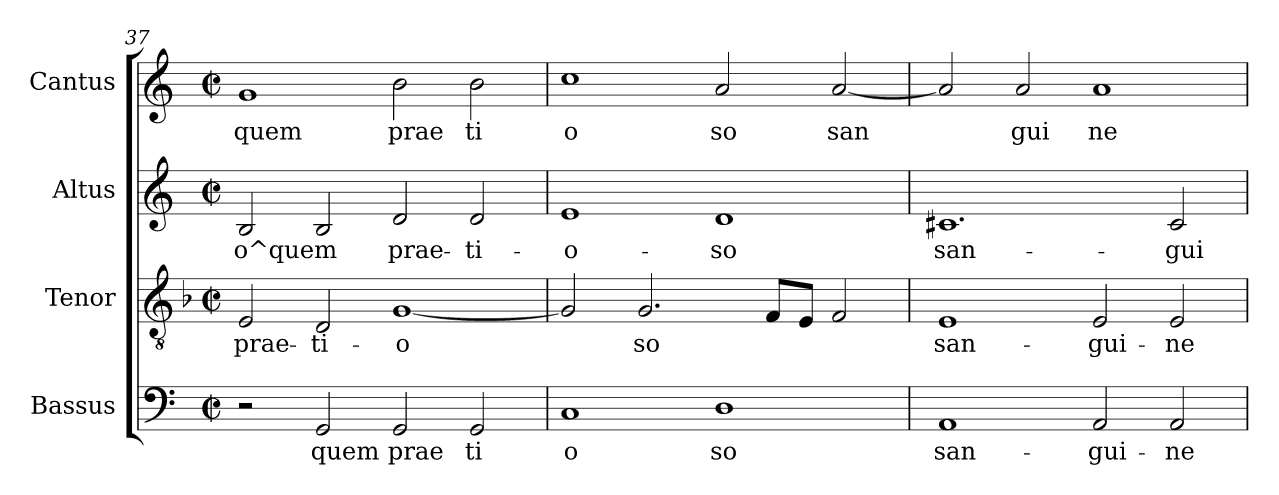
**kern	**text	**kern	**text	**kern	**text	**kern	**text
*part4	*part4	*part3	*part3	*part2	*part2	*part1	*part1
*staff4	*staff4	*staff3	*staff3	*staff2	*staff2	*staff1	*staff1
*I"Bassus	*	*I"Tenor	*	*I"Altus	*	*I"Cantus	*
*clefF4	*	*clefGv2	*	*clefG2	*	*clefG2	*
*k[]	*	*k[b-]	*	*k[]	*	*k[]	*
*C:	*	*F:	*	*C:	*	*C:	*
*M2/2	*	*M2/2	*	*M2/2	*	*M2/2	*
*met(c|)	*	*met(c|)	*	*met(c|)	*	*met(c|)	*
=37	=37	=37	=37	=37	=37	=37	=37
!	!	!	!LO:LY:b:cj	!	!LO:LY:b:cj	!	!LO:LY:b:cj
2r	.	2E/	prae-	2B/	-o^quem	1g	quem
!	!LO:LY:b:cj	!	!LO:LY:b:cj	!	!LO:LY:b:cj	!	!
2GG/	quem	2D/	-ti-	2B/	.	.	.
!	!LO:LY:b:cj	!	!LO:LY:b:cj	!	!LO:LY:b:cj	!	!LO:LY:b:cj
2GG/	prae	[<1G	-o-	2d/	prae-	2b\	prae
!	!LO:LY:b:cj	!	!	!	!LO:LY:b:cj	!	!LO:LY:b:cj
2GG/	ti	.	.	2d/	-ti-	2b\	ti
=38	=38	=38	=38	=38	=38	=38	=38
!	!LO:LY:b:cj	!	!LO:LY:b:cj	!	!LO:LY:b:cj	!	!LO:LY:b:cj
1C	o	2G/]	--	1e	-o-	1cc	o
!	!	!	!LO:LY:b:cj	!	!	!	!
.	.	2.G/	-so	.	.	.	.
!	!LO:LY:b:cj	!	!	!	!LO:LY:b:cj	!	!LO:LY:b:cj
1D	so	.	.	1d	-so	2a/	so
!	!	!	!LO:LY:b:cj	!	!	!	!
.	.	8F/L	.	.	.	.	.
!	!	!	!LO:LY:b:cj	!	!	!	!
.	.	8E/J	.	.	.	.	.
!	!	!	!LO:LY:b:cj	!	!	!	!LO:LY:b:cj
.	.	2F/	.	.	.	[<2a/	san
!!LO:LB:g=z
=39	=39	=39	=39	=39	=39	=39	=39
*	*	*k[]	*	*	*	*	*
*	*	*C:	*	*	*	*	*
!	!LO:LY:b:cj	!	!LO:LY:b:cj	!	!LO:LY:b:cj	!	!LO:LY:b:cj
1AA	san-	1E	san-	1.c#X	san-	2a/]	.
!	!	!	!	!	!	!	!LO:LY:b:cj
.	.	.	.	.	.	2a/	gui
!	!LO:LY:b:cj	!	!LO:LY:b:cj	!	!	!	!LO:LY:b:cj
2AA/	-gui-	2E/	-gui-	.	.	1a	ne
!	!LO:LY:b:cj	!	!LO:LY:b:cj	!	!LO:LY:b:cj	!	!
2AA/	-ne	2E/	-ne	2c#/	-gui-	.	.
=	=	=	=	=	=	=	=
*-	*-	*-	*-	*-	*-	*-	*-
